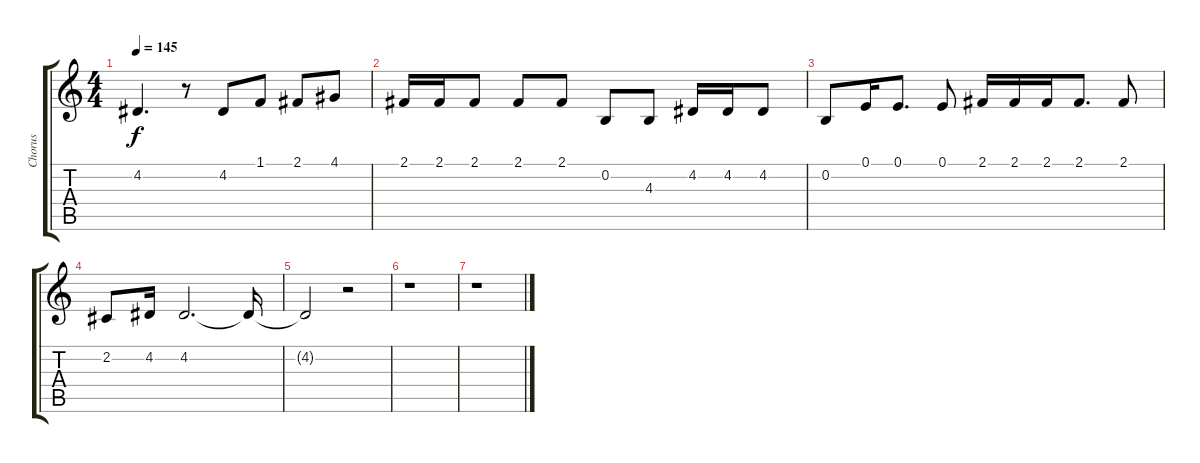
\track ("Chorus" "Chorus") {instrument lead2sawtooth}
\staff {score tabs}
\tuning (E4 B3 G3 D3 A2 E2) {hide}
\ts (4 4)
\tempo 145
\clef g2
\ks c
4.2.4{d dy f} r.8 4.2.8 1.1.8 2.1.8 4.1.8 |
2.1.16 2.1.16 2.1.8 2.1.8 2.1.8 0.2.8 4.3.8 4.2.16 4.2.16 4.2.8 |
0.2.8 0.1.16 0.1.8{d} 0.1.8 2.1.16 2.1.16 2.1.16 2.1.8{d} 2.1.8 |
2.2.8 4.2.16 4.2.2{d} 4.2{t}.16 |
4.2{t}.2 r.2 |
r.1 |
r.1
